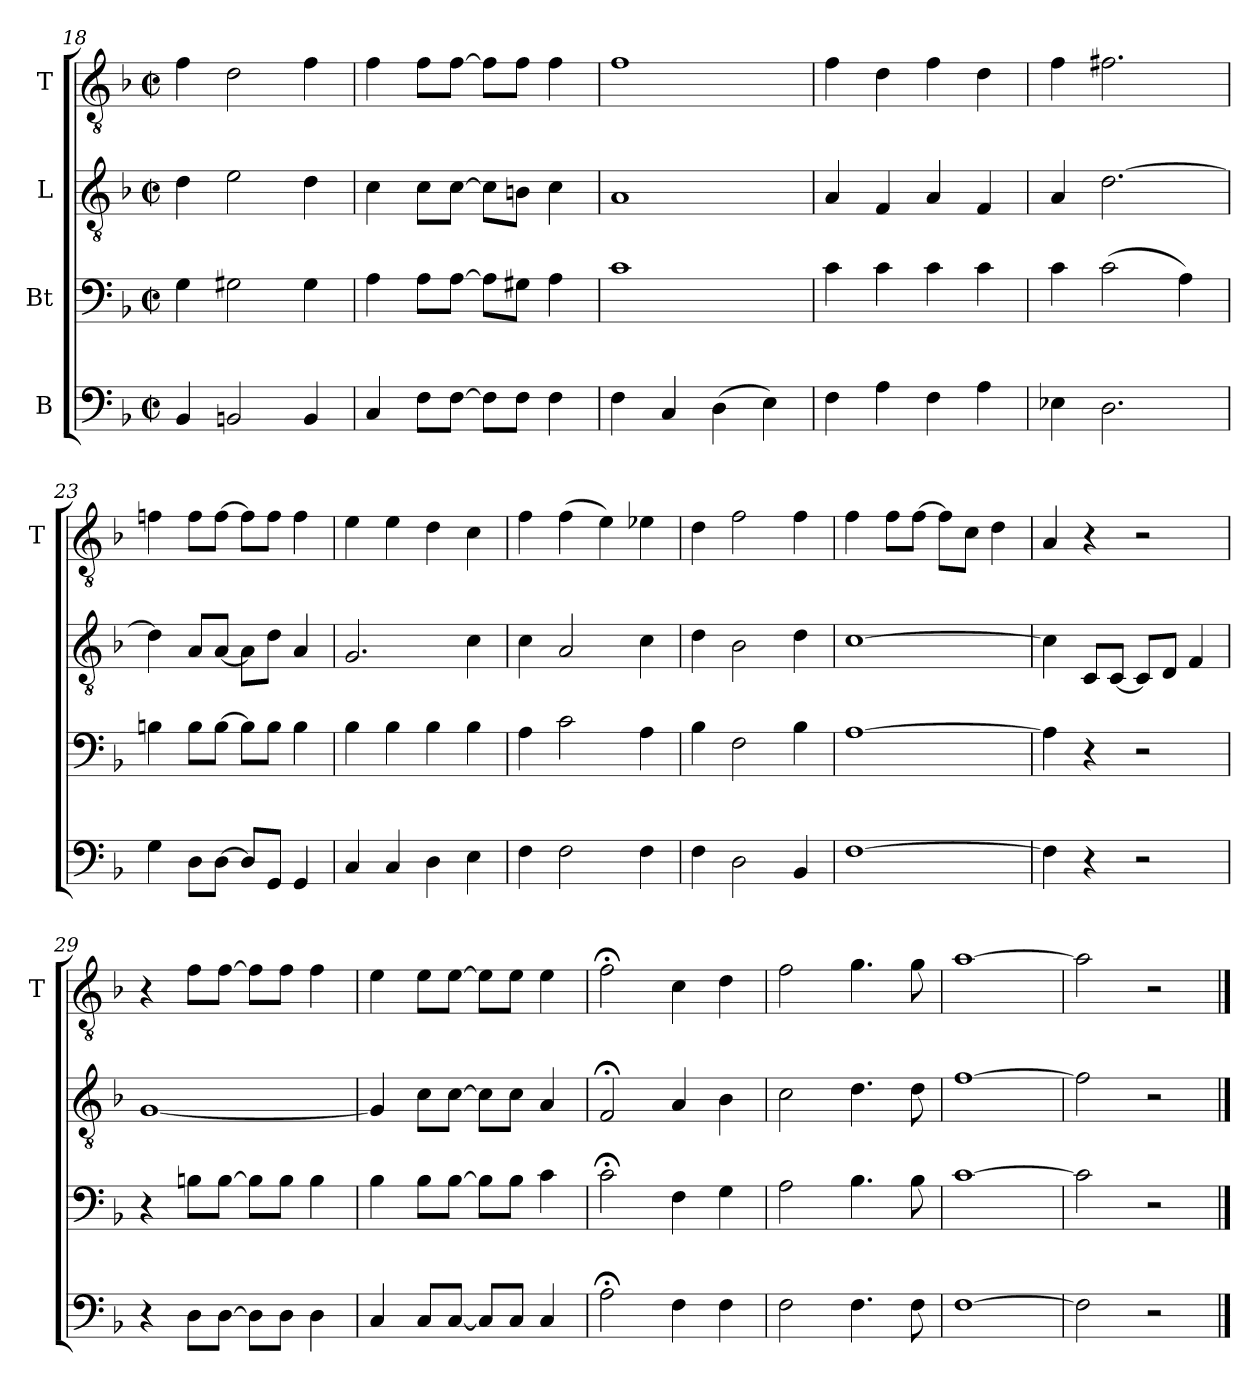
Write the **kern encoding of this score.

**kern	**kern	**kern	**kern
*part4	*part3	*part2	*part1
*staff4	*staff3	*staff2	*staff1
*I"B	*I"Bt	*I"L	*I"T
*	*	*	*I'T
*clefF4	*clefF4	*clefGv2	*clefGv2
*k[b-]	*k[b-]	*k[b-]	*k[b-]
*F:	*F:	*F:	*F:
*M2/2	*M2/2	*M2/2	*M2/2
*met(c|)	*met(c|)	*met(c|)	*met(c|)
=18	=18	=18	=18
4BB-	4G	4d	4f
2BBn	2G#X	2e	2d
4BB	4G#	4d	4f
=19	=19	=19	=19
4C	4A	4c	4f
8FL	8AL	8cL	8fL
[8FJ	[8AJ	[8cJ	[8fJ
8FL]	8AL]	8cL]	8fL]
8FJ	8G#XJ	8BnJ	8fJ
4F	4A	4c	4f
=20	=20	=20	=20
4F	1c	1A	1f
4C	.	.	.
(4D	.	.	.
4E)	.	.	.
=21	=21	=21	=21
4F	4c	4A	4f
4A	4c	4F	4d
4F	4c	4A	4f
4A	4c	4F	4d
=22	=22	=22	=22
4E-X	4c	4A	4f
2.D	(2c	[2.d	2.f#X
.	4A)	.	.
=23	=23	=23	=23
4G	4Bn	4d]	4fn
8DL	8BL	8AL	8fL
[8DJ	[8BJ	[8AJ	[8fJ
8DL]	8BL]	8AL]	8fL]
8GGJ	8BJ	8dJ	8fJ
4GG	4B	4A	4f
=24	=24	=24	=24
4C	4B-	2.G	4e
4C	4B-	.	4e
4D	4B-	.	4d
4E	4B-	4c	4c
=25	=25	=25	=25
4F	4A	4c	4f
2F	2c	2A	(4f
.	.	.	4e)
4F	4A	4c	4e-X
=26	=26	=26	=26
4F	4B-	4d	4d
2D	2F	2B-	2f
4BB-	4B-	4d	4f
=27	=27	=27	=27
[1F	[1A	[1c	4f
.	.	.	8fL
.	.	.	[8fJ
.	.	.	8fL]
.	.	.	8cJ
.	.	.	4d
=28	=28	=28	=28
4F]	4A]	4c]	4A
4r	4r	8CL	4r
.	.	[8CJ	.
2r	2r	8CL]	2r
.	.	8DJ	.
.	.	4F	.
=29	=29	=29	=29
4r	4r	[1G	4r
8DL	8BnL	.	8fL
[8DJ	[8BJ	.	[8fJ
8DL]	8BL]	.	8fL]
8DJ	8BJ	.	8fJ
4D	4B	.	4f
=30	=30	=30	=30
4C	4B-	4G]	4e
8CL	8B-L	8cL	8eL
[8CJ	[8B-J	[8cJ	[8eJ
8CL]	8B-L]	8cL]	8eL]
8CJ	8B-J	8cJ	8eJ
4C	4c	4A	4e
=31	=31	=31	=31
2A;<	2c;<	2F;<	2f;<
4F	4F	4A	4c
4F	4G	4B-	4d
=32	=32	=32	=32
2F	2A	2c	2f
4.F	4.B-	4.d	4.g
8F	8B-	8d	8g
=33	=33	=33	=33
[1F	[1c	[1f	[1a
=34	=34	=34	=34
2F]	2c]	2f]	2a]
2r	2r	2r	2r
==	==	==	==
*-	*-	*-	*-
